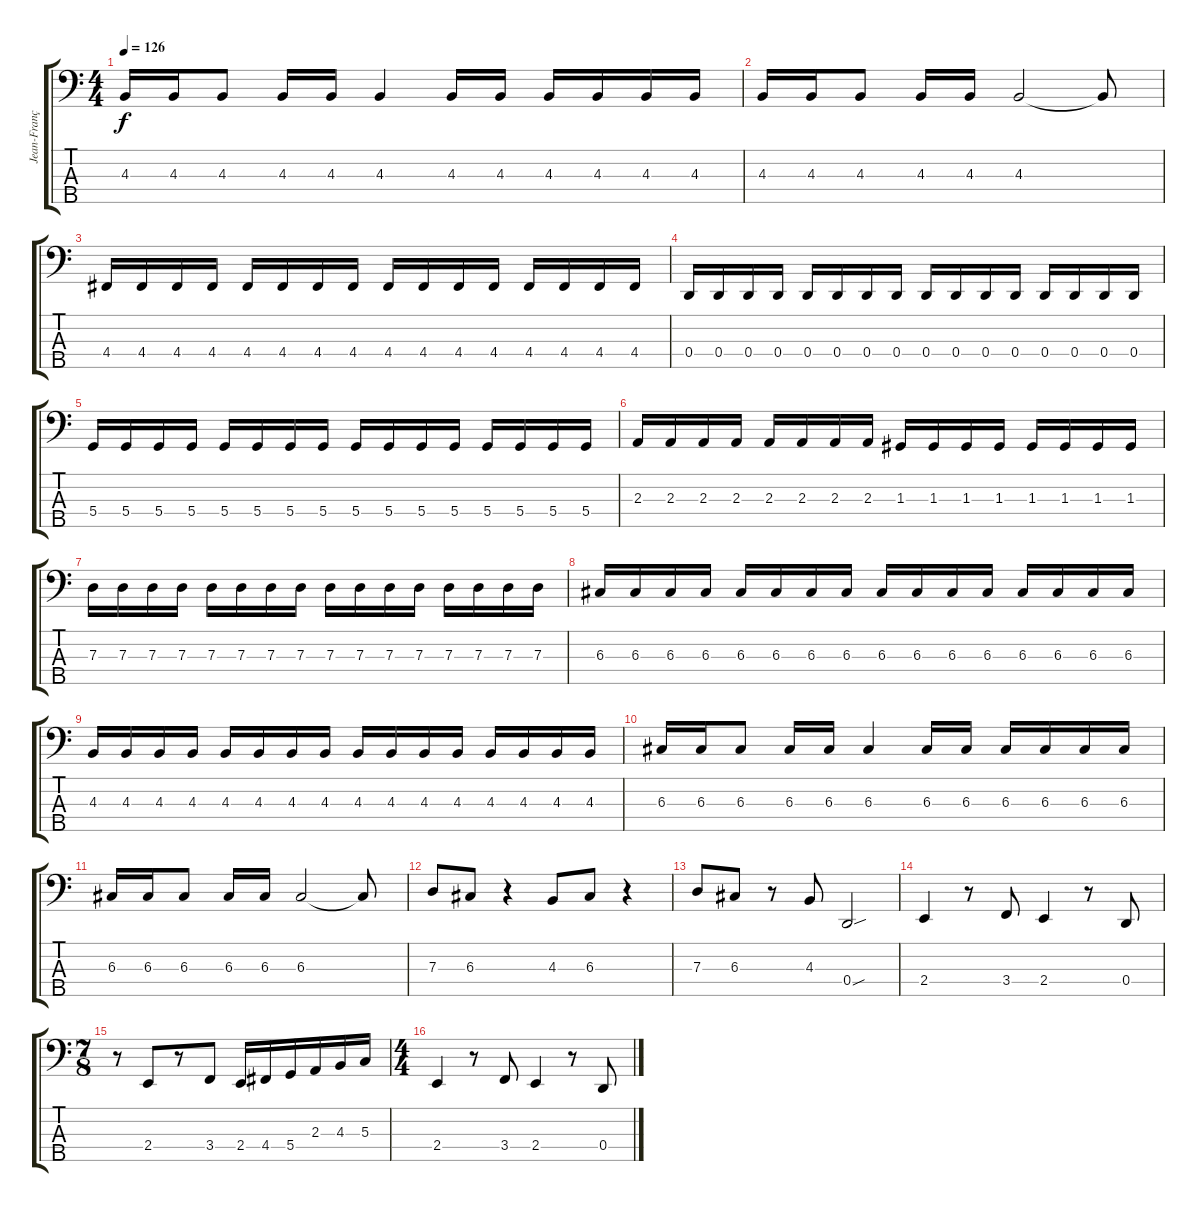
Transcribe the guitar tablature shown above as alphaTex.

\track ("Jean-François Boudreault" "Jean-Franç") {instrument electricbasspick}
\staff {score tabs}
\tuning (F2 C2 G1 D1 B0) {hide}
\ts (4 4)
\tempo 126
\clef f4
\ks c
4.3.16{dy f} 4.3.16 4.3.8 4.3.16 4.3.16 4.3.4 4.3.16 4.3.16 4.3.16 4.3.16 4.3.16 4.3.16 |
4.3.16 4.3.16 4.3.8 4.3.16 4.3.16 4.3.2 4.3{t}.8 |
4.4.16 4.4.16 4.4.16 4.4.16 4.4.16 4.4.16 4.4.16 4.4.16 4.4.16 4.4.16 4.4.16 4.4.16 4.4.16 4.4.16 4.4.16 4.4.16 |
0.4.16 0.4.16 0.4.16 0.4.16 0.4.16 0.4.16 0.4.16 0.4.16 0.4.16 0.4.16 0.4.16 0.4.16 0.4.16 0.4.16 0.4.16 0.4.16 |
5.4.16 5.4.16 5.4.16 5.4.16 5.4.16 5.4.16 5.4.16 5.4.16 5.4.16 5.4.16 5.4.16 5.4.16 5.4.16 5.4.16 5.4.16 5.4.16 |
2.3.16 2.3.16 2.3.16 2.3.16 2.3.16 2.3.16 2.3.16 2.3.16 1.3.16 1.3.16 1.3.16 1.3.16 1.3.16 1.3.16 1.3.16 1.3.16 |
7.3.16 7.3.16 7.3.16 7.3.16 7.3.16 7.3.16 7.3.16 7.3.16 7.3.16 7.3.16 7.3.16 7.3.16 7.3.16 7.3.16 7.3.16 7.3.16 |
6.3.16 6.3.16 6.3.16 6.3.16 6.3.16 6.3.16 6.3.16 6.3.16 6.3.16 6.3.16 6.3.16 6.3.16 6.3.16 6.3.16 6.3.16 6.3.16 |
4.3.16 4.3.16 4.3.16 4.3.16 4.3.16 4.3.16 4.3.16 4.3.16 4.3.16 4.3.16 4.3.16 4.3.16 4.3.16 4.3.16 4.3.16 4.3.16 |
6.3.16 6.3.16 6.3.8 6.3.16 6.3.16 6.3.4 6.3.16 6.3.16 6.3.16 6.3.16 6.3.16 6.3.16 |
6.3.16 6.3.16 6.3.8 6.3.16 6.3.16 6.3.2 6.3{t}.8 |
7.3.8 6.3.8 r.4 4.3.8 6.3.8 r.4 |
7.3.8 6.3.8 r.8 4.3.8 0.4{sou}.2 |
2.4.4 r.8 3.4.8 2.4.4 r.8 0.4.8 |
\ts (7 8)
r.8 2.4.8 r.8 3.4.8 2.4.16 4.4.16 5.4.16 2.3.16 4.3.16 5.3.16 |
\ts (4 4)
2.4.4 r.8 3.4.8 2.4.4 r.8 0.4.8
